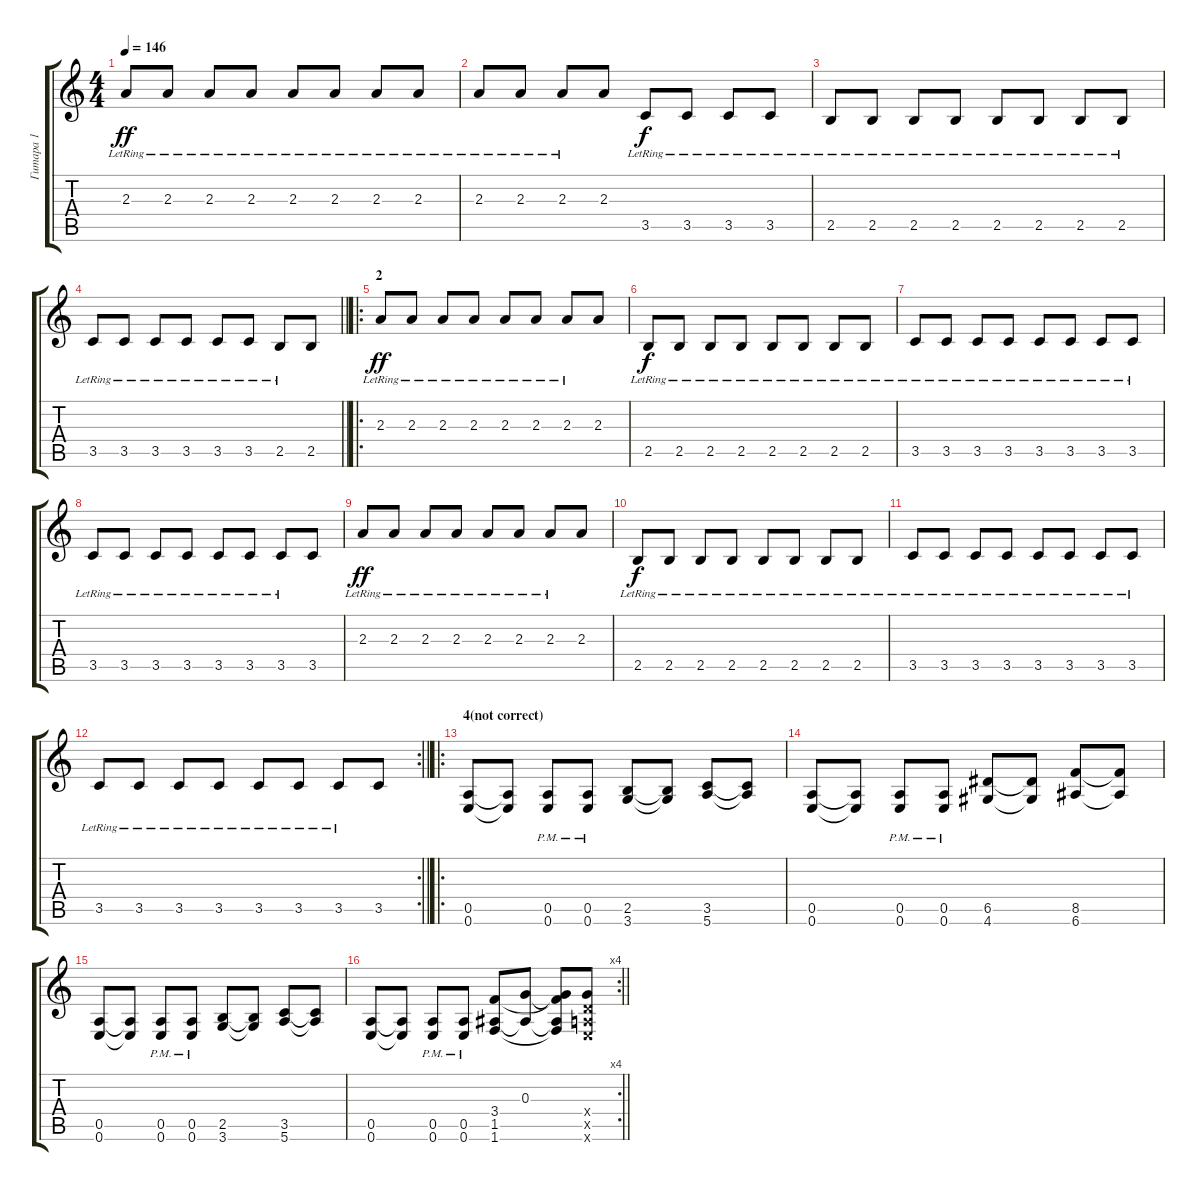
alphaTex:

\track ("Гитара 1" "Гитара 1") {instrument distortionguitar}
\staff {score tabs}
\tuning (E4 B3 G3 D3 A2 E2) {hide}
\ts (4 4)
\tempo 146
\clef g2
\ks c
2.3{lr}.8{dy ff} 2.3{lr}.8 2.3{lr}.8 2.3{lr}.8 2.3{lr}.8 2.3{lr}.8 2.3{lr}.8 2.3{lr}.8 |
2.3{lr}.8 2.3{lr}.8 2.3{lr}.8 2.3.8 3.5{lr}.8{dy f} 3.5{lr}.8 3.5{lr}.8 3.5{lr}.8 |
2.5{lr}.8 2.5{lr}.8 2.5{lr}.8 2.5{lr}.8 2.5{lr}.8 2.5{lr}.8 2.5{lr}.8 2.5{lr}.8 |
\barLineRight lightlight
3.5{lr}.8 3.5{lr}.8 3.5{lr}.8 3.5{lr}.8 3.5{lr}.8 3.5{lr}.8 2.5{lr}.8 2.5.8 |
\ro
\section ("" "2")
2.3{lr}.8{dy ff} 2.3{lr}.8 2.3{lr}.8 2.3{lr}.8 2.3{lr}.8 2.3{lr}.8 2.3{lr}.8 2.3.8 |
2.5{lr}.8{dy f} 2.5{lr}.8 2.5{lr}.8 2.5{lr}.8 2.5{lr}.8 2.5{lr}.8 2.5{lr}.8 2.5{lr}.8 |
3.5{lr}.8 3.5{lr}.8 3.5{lr}.8 3.5{lr}.8 3.5{lr}.8 3.5{lr}.8 3.5{lr}.8 3.5{lr}.8 |
3.5{lr}.8 3.5{lr}.8 3.5{lr}.8 3.5{lr}.8 3.5{lr}.8 3.5{lr}.8 3.5{lr}.8 3.5.8 |
2.3{lr}.8{dy ff} 2.3{lr}.8 2.3{lr}.8 2.3{lr}.8 2.3{lr}.8 2.3{lr}.8 2.3{lr}.8 2.3.8 |
2.5{lr}.8{dy f} 2.5{lr}.8 2.5{lr}.8 2.5{lr}.8 2.5{lr}.8 2.5{lr}.8 2.5{lr}.8 2.5{lr}.8 |
3.5{lr}.8 3.5{lr}.8 3.5{lr}.8 3.5{lr}.8 3.5{lr}.8 3.5{lr}.8 3.5{lr}.8 3.5{lr}.8 |
\rc 2
\barLineRight lightlight
3.5{lr}.8 3.5{lr}.8 3.5{lr}.8 3.5{lr}.8 3.5{lr}.8 3.5{lr}.8 3.5{lr}.8 3.5.8 |
\ro
\section ("" "4(not correct)")
(0.5 0.6).8 (0.5{t} 0.6{t}).8 (0.5 0.6{pm}).8 (0.5 0.6{pm}).8 (2.5 3.6).8 (2.5{t} 3.6{t}).8 (3.5 5.6).8 (3.5{t} 5.6{t}).8 |
(0.5 0.6).8 (0.5{t} 0.6{t}).8 (0.5{pm} 0.6{pm}).8 (0.5{pm} 0.6{pm}).8 (6.5 4.6).8 (6.5{t} 4.6{t}).8 (8.5 6.6).8 (8.5{t} 6.6{t}).8 |
(0.5 0.6).8 (0.5{t} 0.6{t}).8 (0.5 0.6{pm}).8 (0.5 0.6{pm}).8 (2.5 3.6).8 (2.5{t} 3.6{t}).8 (3.5 5.6).8 (3.5{t} 5.6{t}).8 |
\rc 4
\barLineRight lightlight
(0.5 0.6).8 (0.5{t} 0.6{t}).8 (0.5 0.6{pm}).8 (0.5{pm} 0.6).8 (3.4 1.5 1.6).8 (0.3 1.5{t}).8 (0.3{t} 3.4{t} 1.5{t} 1.6{t}).8 (0.3{t} 0.4{x} 0.5{x} 0.6{x}).8
